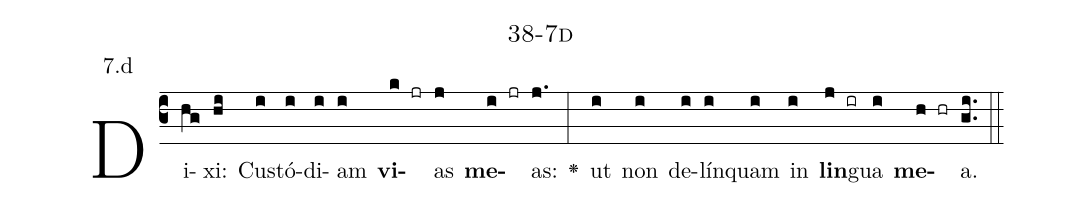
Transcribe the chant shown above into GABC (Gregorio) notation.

name: 38-7d;
annotation: 7.d;
%%
(c3)Di(hg)xi:(hi) Cus(i)tó(i)di(i)am(i) <b>vi</b>(k jr)as(j) <b>me</b>(i jr)as:(j.) <v>\greheightstar</v>(:) ut(i) non(i) de(i)lín(i)quam(i) in(i) <b>lin</b>(j ir)gua(i) <b>me</b>(h hr)a.(gi..) (::)


%E(i) u(i) o(j) u(i) a(h) e.(gi..) (::)
